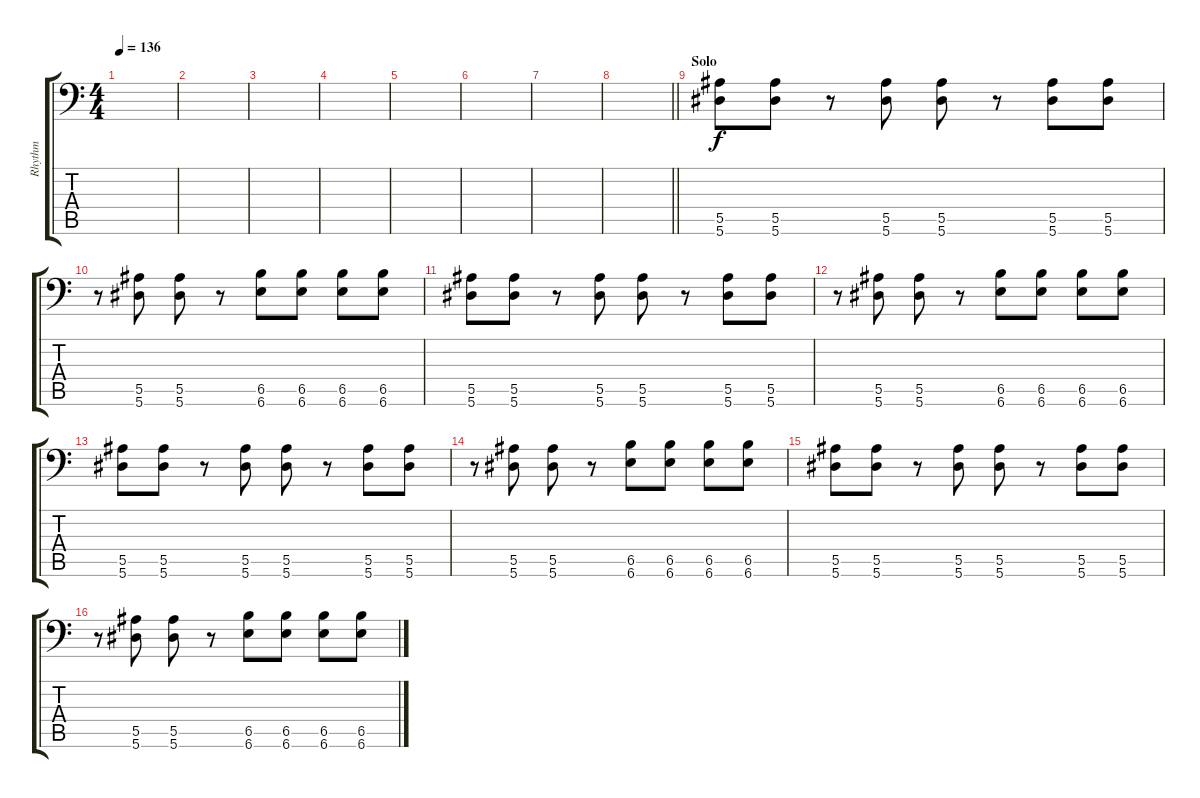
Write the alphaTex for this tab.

\track ("Rhythm" "Rhythm") {instrument distortionguitar}
\staff {score tabs}
\tuning (C4 G3 Eb3 Bb2 F2 Bb1) {hide}
\ts (4 4)
\tempo 136
\clef f4
\ks c
|
|
|
|
|
|
|
\barLineRight lightlight
|
\section ("" "Solo")
(5.5 5.6).8{volume 14} (5.5 5.6).8 r.8 (5.5 5.6).8 (5.5 5.6).8 r.8 (5.5 5.6).8 (5.5 5.6).8 |
r.8 (5.5 5.6).8 (5.5 5.6).8 r.8 (6.5 6.6).8 (6.5 6.6).8 (6.5 6.6).8 (6.5 6.6).8 |
(5.5 5.6).8 (5.5 5.6).8 r.8 (5.5 5.6).8 (5.5 5.6).8 r.8 (5.5 5.6).8 (5.5 5.6).8 |
r.8 (5.5 5.6).8 (5.5 5.6).8 r.8 (6.5 6.6).8 (6.5 6.6).8 (6.5 6.6).8 (6.5 6.6).8 |
(5.5 5.6).8 (5.5 5.6).8 r.8 (5.5 5.6).8 (5.5 5.6).8 r.8 (5.5 5.6).8 (5.5 5.6).8 |
r.8 (5.5 5.6).8 (5.5 5.6).8 r.8 (6.5 6.6).8 (6.5 6.6).8 (6.5 6.6).8 (6.5 6.6).8 |
(5.5 5.6).8 (5.5 5.6).8 r.8 (5.5 5.6).8 (5.5 5.6).8 r.8 (5.5 5.6).8 (5.5 5.6).8 |
r.8 (5.5 5.6).8 (5.5 5.6).8 r.8 (6.5 6.6).8 (6.5 6.6).8 (6.5 6.6).8 (6.5 6.6).8
